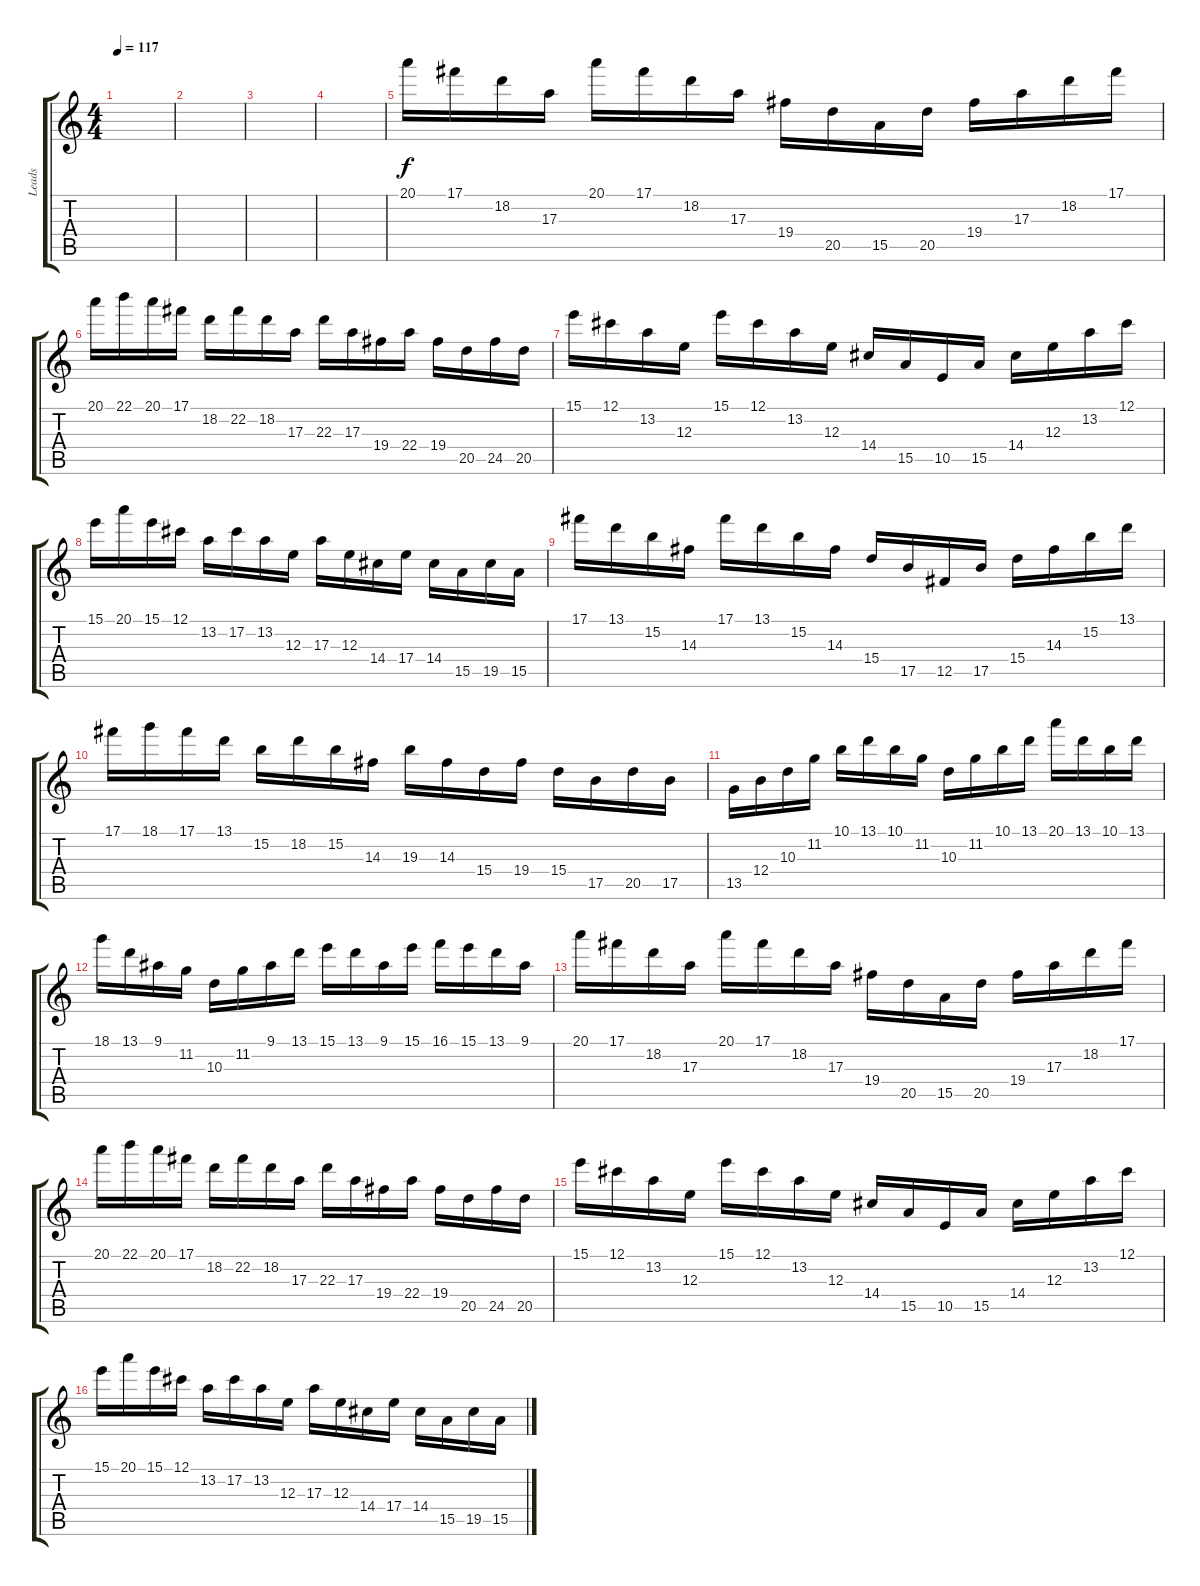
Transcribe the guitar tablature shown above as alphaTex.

\track ("Leads" "Leads") {instrument overdrivenguitar}
\staff {score tabs}
\tuning (Db4 Ab3 E3 B2 Gb2 B1) {hide}
\ts (4 4)
\tempo 117
\clef g2
\ks c
|
|
|
|
20.1.16 17.1.16 18.2.16 17.3.16 20.1.16 17.1.16 18.2.16 17.3.16 19.4.16 20.5.16 15.5.16 20.5.16 19.4.16 17.3.16 18.2.16 17.1.16 |
20.1.16 22.1.16 20.1.16 17.1.16 18.2.16 22.2.16 18.2.16 17.3.16 22.3.16 17.3.16 19.4.16 22.4.16 19.4.16 20.5.16 24.5.16 20.5.16 |
15.1.16 12.1.16 13.2.16 12.3.16 15.1.16 12.1.16 13.2.16 12.3.16 14.4.16 15.5.16 10.5.16 15.5.16 14.4.16 12.3.16 13.2.16 12.1.16 |
15.1.16 20.1.16 15.1.16 12.1.16 13.2.16 17.2.16 13.2.16 12.3.16 17.3.16 12.3.16 14.4.16 17.4.16 14.4.16 15.5.16 19.5.16 15.5.16 |
17.1.16 13.1.16 15.2.16 14.3.16 17.1.16 13.1.16 15.2.16 14.3.16 15.4.16 17.5.16 12.5.16 17.5.16 15.4.16 14.3.16 15.2.16 13.1.16 |
17.1.16 18.1.16 17.1.16 13.1.16 15.2.16 18.2.16 15.2.16 14.3.16 19.3.16 14.3.16 15.4.16 19.4.16 15.4.16 17.5.16 20.5.16 17.5.16 |
13.5.16 12.4.16 10.3.16 11.2.16 10.1.16 13.1.16 10.1.16 11.2.16 10.3.16 11.2.16 10.1.16 13.1.16 20.1.16 13.1.16 10.1.16 13.1.16 |
18.1.16 13.1.16 9.1.16 11.2.16 10.3.16 11.2.16 9.1.16 13.1.16 15.1.16 13.1.16 9.1.16 15.1.16 16.1.16 15.1.16 13.1.16 9.1.16 |
20.1.16 17.1.16 18.2.16 17.3.16 20.1.16 17.1.16 18.2.16 17.3.16 19.4.16 20.5.16 15.5.16 20.5.16 19.4.16 17.3.16 18.2.16 17.1.16 |
20.1.16 22.1.16 20.1.16 17.1.16 18.2.16 22.2.16 18.2.16 17.3.16 22.3.16 17.3.16 19.4.16 22.4.16 19.4.16 20.5.16 24.5.16 20.5.16 |
15.1.16 12.1.16 13.2.16 12.3.16 15.1.16 12.1.16 13.2.16 12.3.16 14.4.16 15.5.16 10.5.16 15.5.16 14.4.16 12.3.16 13.2.16 12.1.16 |
15.1.16 20.1.16 15.1.16 12.1.16 13.2.16 17.2.16 13.2.16 12.3.16 17.3.16 12.3.16 14.4.16 17.4.16 14.4.16 15.5.16 19.5.16 15.5.16
